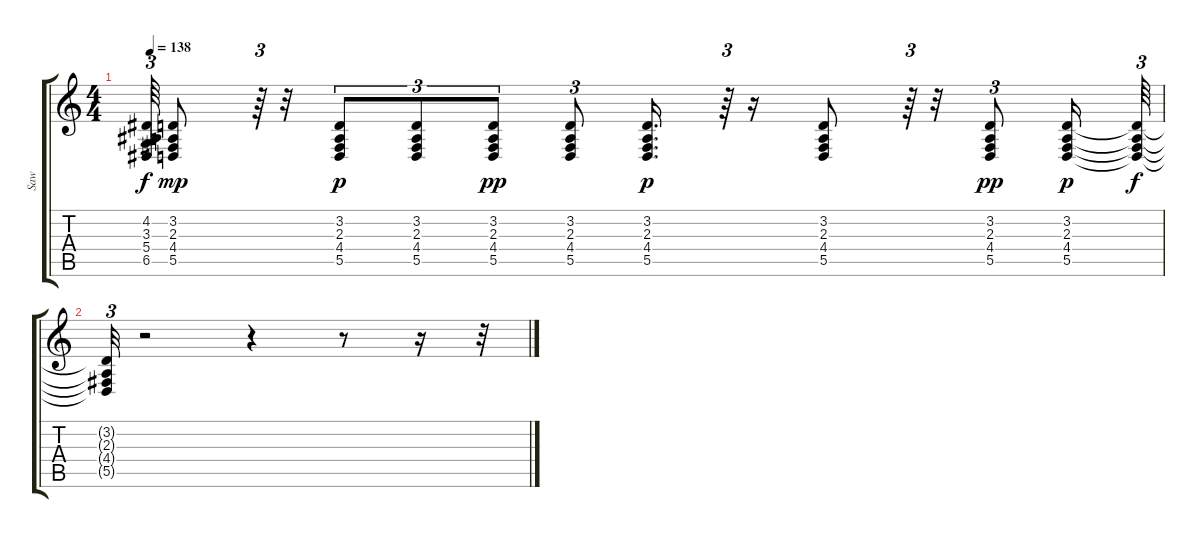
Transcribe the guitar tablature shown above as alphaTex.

\track ("Saw" "Saw") {instrument lead2sawtooth}
\staff {score tabs}
\tuning (E4 B3 G3 D3 A2 E2) {hide}
\ts (4 4)
\tempo 138
\clef g2
\ks c
(4.2{t} 3.3{t} 5.4{t} 6.5{t}).64{tu (3 2) dy f} (3.2 2.3 4.4 5.5).8{dy mp} r.64{tu (3 2)} r.32 (3.2 2.3 4.4 5.5).8{tu (3 2) dy p} (3.2 2.3 4.4 5.5).8{tu (3 2)} (3.2 2.3 4.4 5.5).8{tu (3 2) dy pp} (3.2 2.3 4.4 5.5).8{tu (3 2)} (3.2 2.3 4.4 5.5).16{d dy p} r.64{tu (3 2)} r.16 (3.2 2.3 4.4 5.5).8 r.64{tu (3 2)} r.32 (3.2 2.3 4.4 5.5).8{tu (3 2) dy pp} (3.2 2.3 4.4 5.5).16{dy p} (3.2{t} 2.3{t} 4.4{t} 5.5{t}).64{tu (3 2) dy f} |
(3.2{t} 2.3{t} 4.4{t} 5.5{t}).32{tu (3 2)} r.2 r.4 r.8 r.16 r.32
